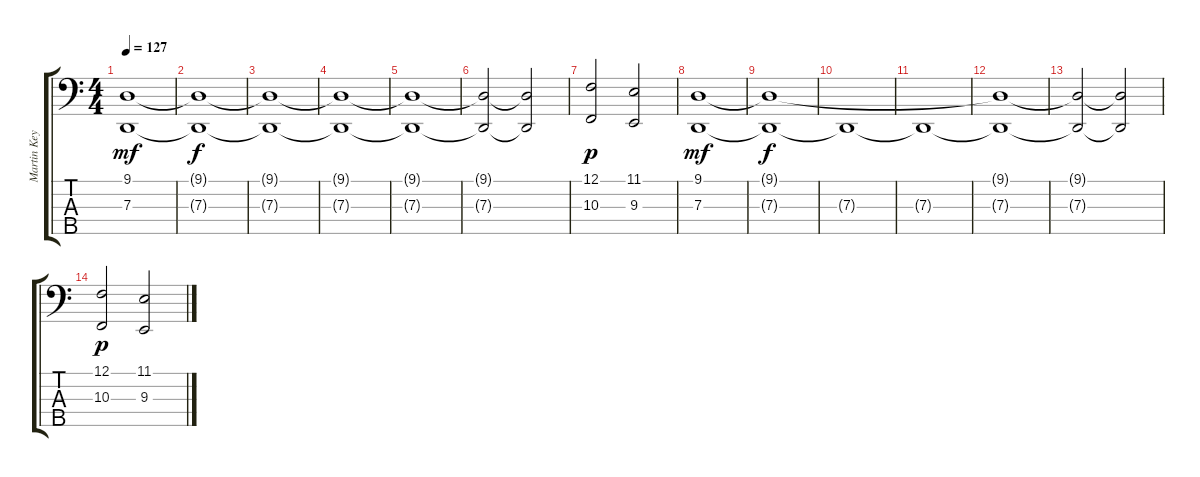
\track ("Martin Keyboard3" "Martin Key") {instrument synthstrings1}
\staff {score tabs}
\tuning (F2 C2 G1 D1 A0) {hide}
\ts (4 4)
\tempo 127
\clef f4
\ks c
(9.1 7.3).1{dy mf volume 10 instrument stringensemble1} |
(9.1{t} 7.3{t}).1{dy f} |
(9.1{t} 7.3{t}).1 |
(9.1{t} 7.3{t}).1 |
(9.1{t} 7.3{t}).1 |
(9.1{t} 7.3{t}).2{instrument stringensemble1} (9.1{t} 7.3{t}).2 |
(12.1 10.3).2{dy p} (11.1 9.3).2 |
(9.1 7.3).1{dy mf} |
(9.1{t} 7.3{t}).1{dy f} |
7.3{t}.1 |
7.3{t}.1 |
(9.1{t} 7.3{t}).1 |
(9.1{t} 7.3{t}).2{instrument stringensemble1} (9.1{t} 7.3{t}).2 |
(12.1 10.3).2{dy p} (11.1 9.3).2
